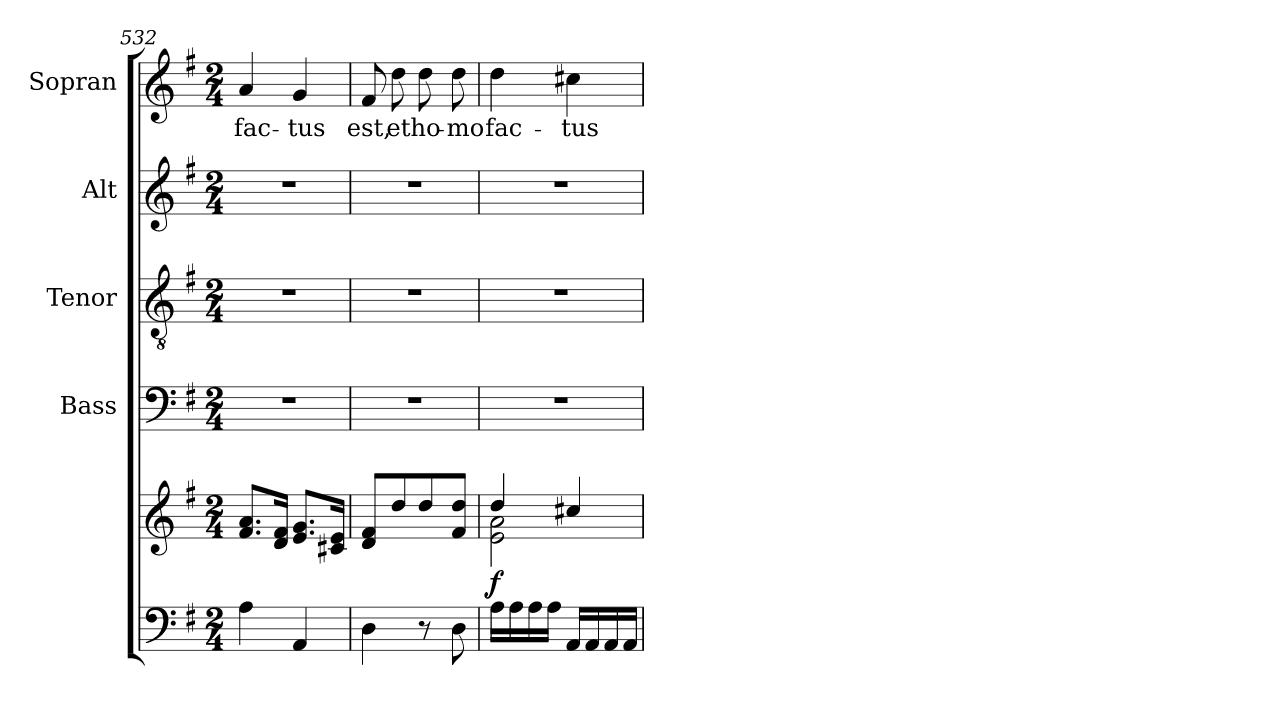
**kern	**kern	**dynam	**kern	**kern	**kern	**kern	**text
*part5	*part5	*part5	*part4	*part3	*part2	*part1	*part1
*staff6	*staff5	*staff5/6	*staff4	*staff3	*staff2	*staff1	*staff1
*	*	*	*I"Bass	*I"Tenor	*I"Alt	*I"Sopran	*
*	*	*	*I'B.	*I'T.	*I'A.	*I'S.	*
*clefF4	*clefG2	*	*clefF4	*clefGv2	*clefG2	*clefG2	*
*k[f#]	*k[f#]	*	*k[f#]	*k[f#]	*k[f#]	*k[f#]	*
*G:	*G:	*	*G:	*G:	*G:	*G:	*
*M2/4	*M2/4	*	*M2/4	*M2/4	*M2/4	*M2/4	*
=532	=532	=532	=532	=532	=532	=532	=532
!	!	!	!	!	!	!	!LO:LY:b
4A\	8.f#/ 8.a/L	.	2r	2r	2r	4a/	fac-
.	16d/ 16f#/Jk	.	.	.	.	.	.
!	!	!	!	!	!	!	!LO:LY:b
4AA/	8.e/ 8.g/L	.	.	.	.	4g/	-tus
.	16c#X/ 16e/Jk	.	.	.	.	.	.
=533	=533	=533	=533	=533	=533	=533	=533
!	!	!	!	!	!	!	!LO:LY:b
4D\	8d/ 8f#/L	.	2r	2r	2r	8f#/	est,
!	!	!	!	!	!	!	!LO:LY:b
.	8dd/	.	.	.	.	8dd\	et
!	!	!	!	!	!	!	!LO:LY:b
8r	8dd/	.	.	.	.	8dd\	ho-
!	!	!	!	!	!	!	!LO:LY:b
8D\	8f#/ 8dd/J	.	.	.	.	8dd\	-mo
=534	=534	=534	=534	=534	=534	=534	=534
*	*^	*	*	*	*	*	*
!	!	!	!LO:DY:a=2	!	!	!	!	!LO:LY:b
16A\LL	4dd/	2e\ 2a\	f	2r	2r	2r	4dd\	fac-
16A\	.	.	.	.	.	.	.	.
16A\	.	.	.	.	.	.	.	.
16A\JJ	.	.	.	.	.	.	.	.
!	!	!	!	!	!	!	!	!LO:LY:b
16AA/LL	4cc#X/	.	.	.	.	.	4cc#X\	-tus
16AA/	.	.	.	.	.	.	.	.
16AA/	.	.	.	.	.	.	.	.
16AA/JJ	.	.	.	.	.	.	.	.
*	*v	*v	*	*	*	*	*	*
=	=	=	=	=	=	=	=
*-	*-	*-	*-	*-	*-	*-	*-
